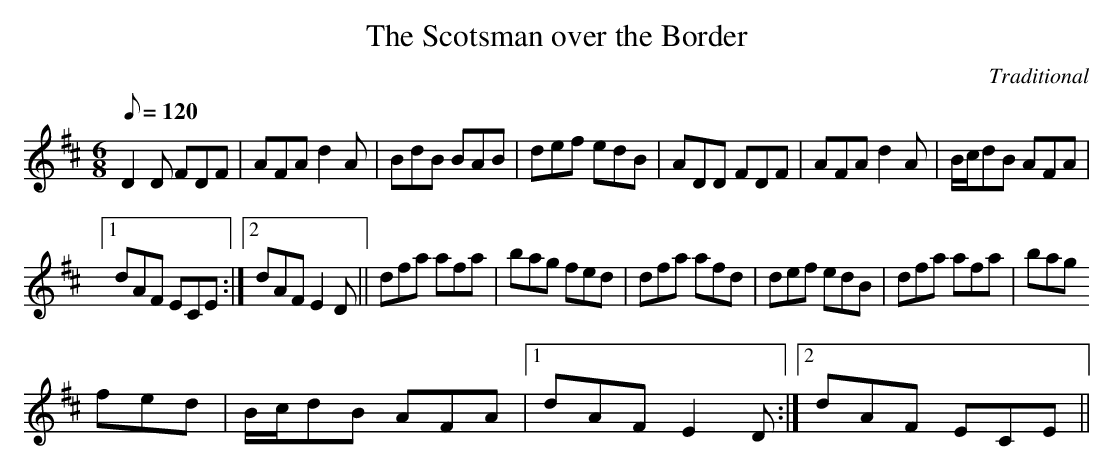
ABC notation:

X:1
T:The Scotsman over the Border
M:6/8
L:1/8
Q:120
C:Traditional
K:D
D2 D FDF| AFA d2  A| BdB BAB| def edB| ADD FDF| AFA d2 A| B/2c/2dB AFA|1
dAF ECE:|2 dAF E2 D|| dfa afa| bag fed| dfa  afd| def edB| dfa afa| bag
fed| B/2c/2dB AFA|1 dAF E2 D:|2 dAF ECE||
